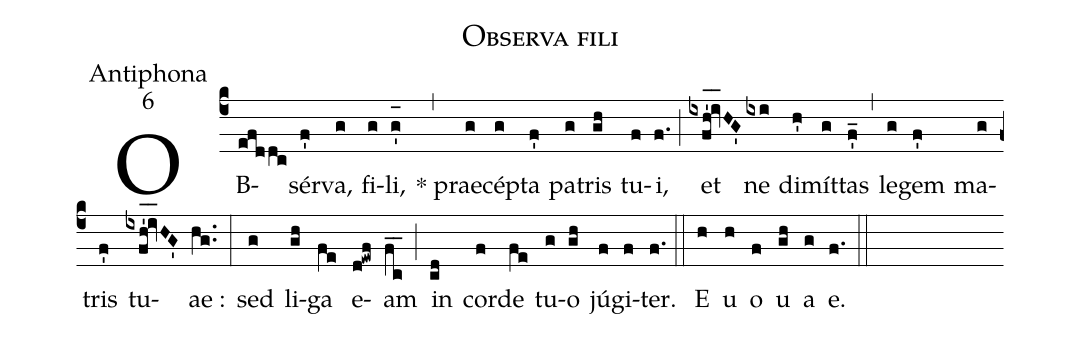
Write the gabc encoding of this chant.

name:Observa fili;
office-part:Antiphona;
mode:6;
%%
(c4) OB(efddc)sér(f')va,(g) fi(g)li,(g'_[oh:h]) (,) * prae(g)cé(g)pta(f') pa(g)tris(gh) tu(f)i,(f.) (;) et(ixfh'_!iv_HG') ne(ixi) di(h')mít(g)tas(f'_) (,) le(g)gem(f') ma(g)tris(f') tu(ixfh'_!iv_HG')ae :(hg..) (:) sed(g) li(gh)ga(fe) e(d!ewf)am(fc__) (;) in(cd) cor(f)de(fe) tu(g)o(gh) jú(f)gi(f)ter.(f.) (::) <eu>E(h) u(h) o(f) u(gh) a(g) e.</eu>(f.) (::)
